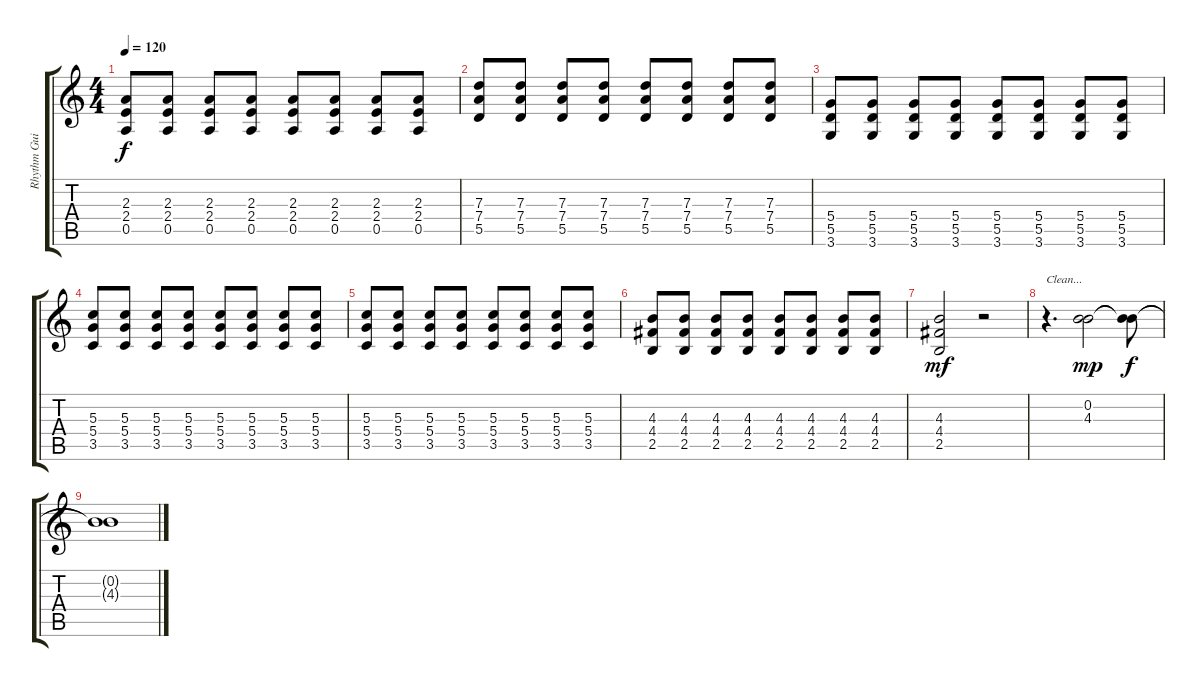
\track ("Rhythm Guitar" "Rhythm Gui") {instrument overdrivenguitar}
\staff {score tabs}
\tuning (E4 B3 G3 D3 A2 E2) {hide}
\ts (4 4)
\tempo 120
\clef g2
\ks c
(2.3{t} 2.4{t} 0.5{t}).8{dy f} (2.3 2.4 0.5).8 (2.3 2.4 0.5).8 (2.3 2.4 0.5).8 (2.3 2.4 0.5).8 (2.3 2.4 0.5).8 (2.3 2.4 0.5).8 (2.3 2.4 0.5).8 |
(7.3 7.4 5.5).8 (7.3 7.4 5.5).8 (7.3 7.4 5.5).8 (7.3 7.4 5.5).8 (7.3 7.4 5.5).8 (7.3 7.4 5.5).8 (7.3 7.4 5.5).8 (7.3 7.4 5.5).8 |
(5.4 5.5 3.6).8 (5.4 5.5 3.6).8 (5.4 5.5 3.6).8 (5.4 5.5 3.6).8 (5.4 5.5 3.6).8 (5.4 5.5 3.6).8 (5.4 5.5 3.6).8 (5.4 5.5 3.6).8 |
(5.3 5.4 3.5).8 (5.3 5.4 3.5).8 (5.3 5.4 3.5).8 (5.3 5.4 3.5).8 (5.3 5.4 3.5).8 (5.3 5.4 3.5).8 (5.3 5.4 3.5).8 (5.3 5.4 3.5).8 |
(5.3 5.4 3.5).8 (5.3 5.4 3.5).8 (5.3 5.4 3.5).8 (5.3 5.4 3.5).8 (5.3 5.4 3.5).8 (5.3 5.4 3.5).8 (5.3 5.4 3.5).8 (5.3 5.4 3.5).8 |
(4.3 4.4 2.5).8 (4.3 4.4 2.5).8 (4.3 4.4 2.5).8 (4.3 4.4 2.5).8 (4.3 4.4 2.5).8 (4.3 4.4 2.5).8 (4.3 4.4 2.5).8 (4.3 4.4 2.5).8 |
(4.3 4.4 2.5).2{dy mf} r.2 |
r.4{d txt "Clean..." volume 12 instrument electricguitarclean} (0.2 4.3).2{dy mp} (0.2{t} 4.3{t}).8{dy f} |
(0.2{t} 4.3{t}).1
